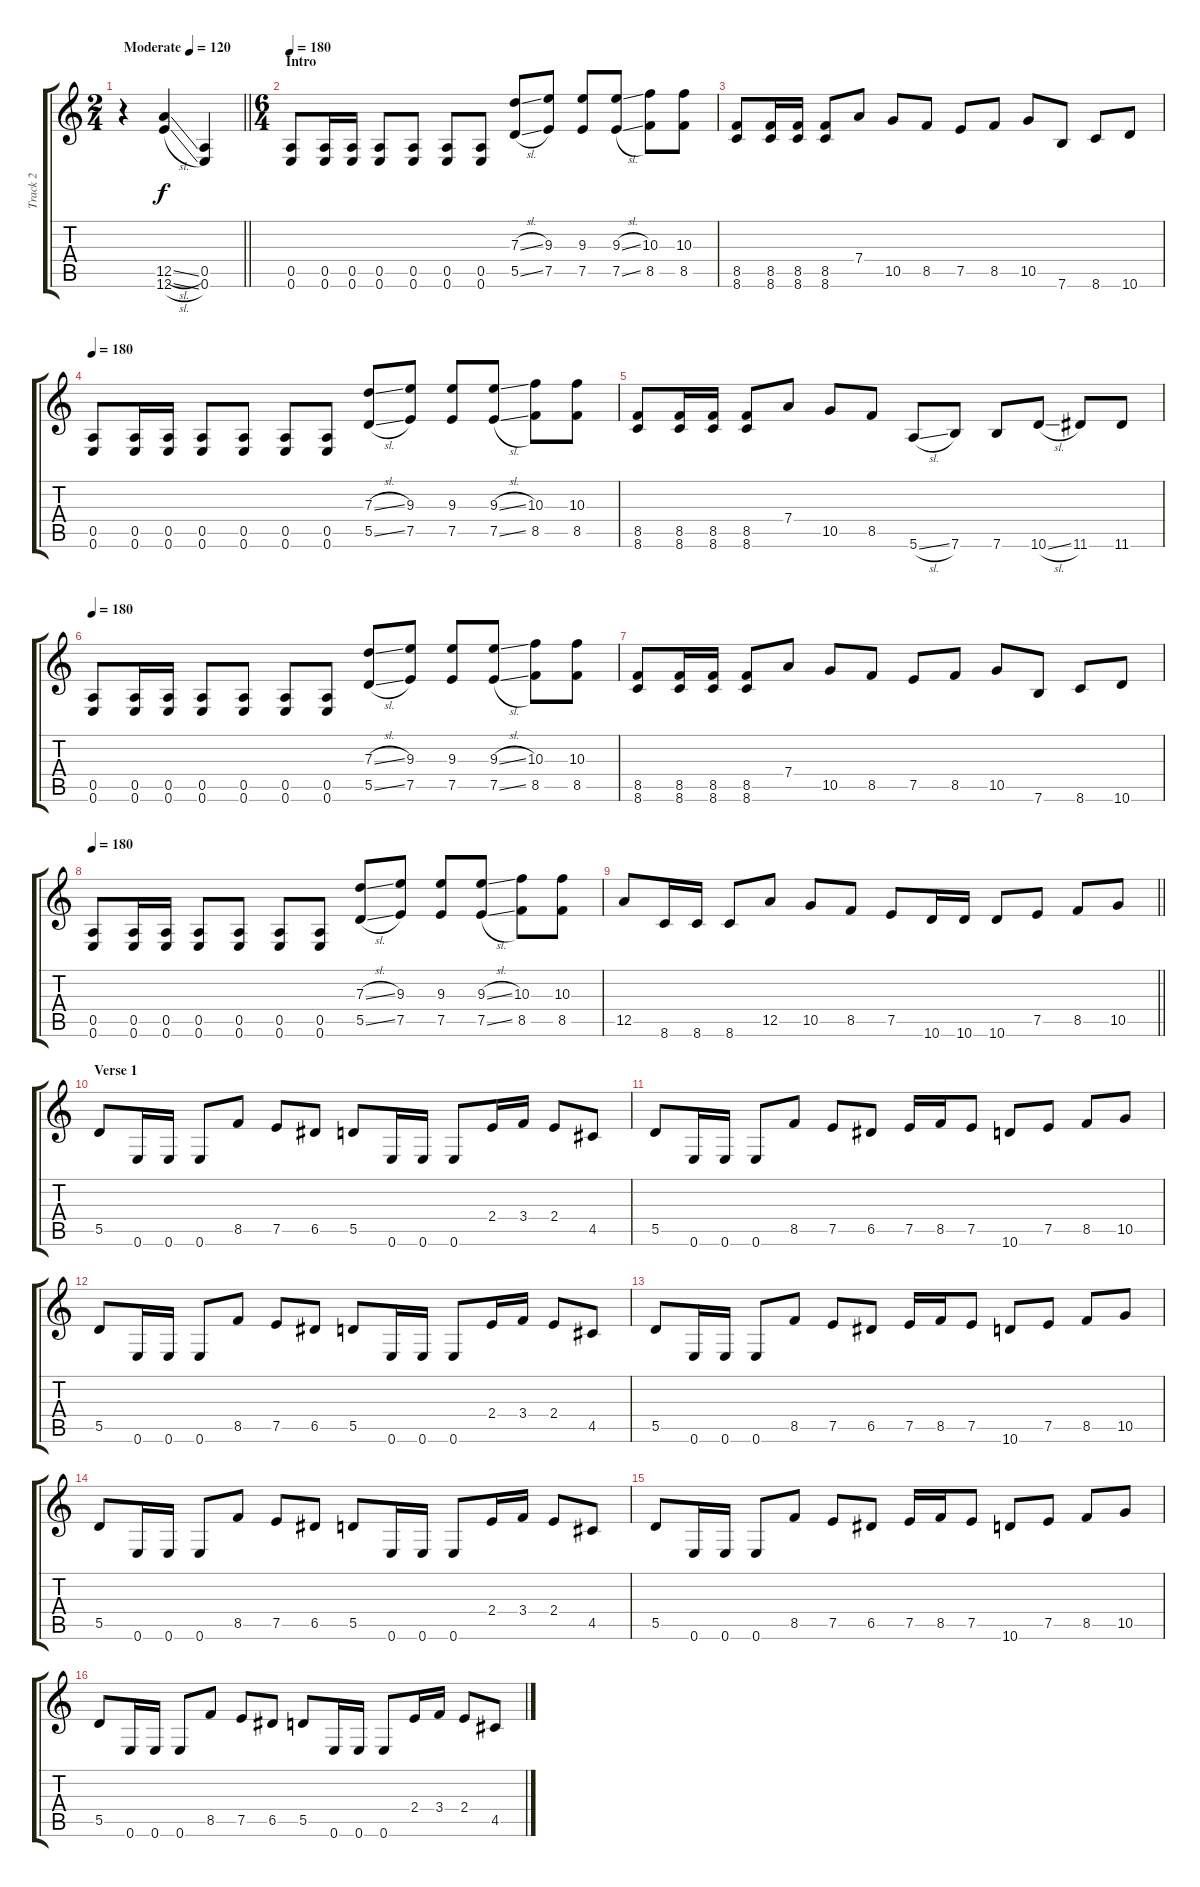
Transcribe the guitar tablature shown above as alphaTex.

\track ("Track 2" "Track 2") {instrument distortionguitar}
\staff {score tabs}
\tuning (E4 B3 G3 D3 A2 E2) {hide}
\ts (2 4)
\tempo (120 "Moderate")
\clef g2
\barLineRight lightlight
\ks c
r.4{dy f instrument distortionguitar} (12.5{sl} 12.6{sl}).4 (0.5 0.6).4 |
\ts (6 4)
\section ("" "Intro")
\tempo 180
(0.5 0.6).8 (0.5 0.6).16 (0.5 0.6).16 (0.5 0.6).8 (0.5 0.6).8 (0.5 0.6).8 (0.5 0.6).8 (7.3{sl} 5.5{sl}).8 (9.3 7.5).8 (9.3 7.5).8 (9.3{sl} 7.5{sl}).8 (10.3 8.5).8 (10.3 8.5).8 |
(8.5 8.6).8 (8.5 8.6).16 (8.5 8.6).16 (8.5 8.6).8 7.4.8 10.5.8 8.5.8 7.5.8 8.5.8 10.5.8 7.6.8 8.6.8 10.6.8 |
\tempo 180
(0.5 0.6).8 (0.5 0.6).16 (0.5 0.6).16 (0.5 0.6).8 (0.5 0.6).8 (0.5 0.6).8 (0.5 0.6).8 (7.3{sl} 5.5{sl}).8 (9.3 7.5).8 (9.3 7.5).8 (9.3{sl} 7.5{sl}).8 (10.3 8.5).8 (10.3 8.5).8 |
(8.5 8.6).8 (8.5 8.6).16 (8.5 8.6).16 (8.5 8.6).8 7.4.8 10.5.8 8.5.8 5.6{sl}.8 7.6.8 7.6.8 10.6{sl}.8 11.6.8 11.6.8 |
\tempo 180
(0.5 0.6).8 (0.5 0.6).16 (0.5 0.6).16 (0.5 0.6).8 (0.5 0.6).8 (0.5 0.6).8 (0.5 0.6).8 (7.3{sl} 5.5{sl}).8 (9.3 7.5).8 (9.3 7.5).8 (9.3{sl} 7.5{sl}).8 (10.3 8.5).8 (10.3 8.5).8 |
(8.5 8.6).8 (8.5 8.6).16 (8.5 8.6).16 (8.5 8.6).8 7.4.8 10.5.8 8.5.8 7.5.8 8.5.8 10.5.8 7.6.8 8.6.8 10.6.8 |
\tempo 180
(0.5 0.6).8 (0.5 0.6).16 (0.5 0.6).16 (0.5 0.6).8 (0.5 0.6).8 (0.5 0.6).8 (0.5 0.6).8 (7.3{sl} 5.5{sl}).8 (9.3 7.5).8 (9.3 7.5).8 (9.3{sl} 7.5{sl}).8 (10.3 8.5).8 (10.3 8.5).8 |
\barLineRight lightlight
12.5.8 8.6.16 8.6.16 8.6.8 12.5.8 10.5.8 8.5.8 7.5.8 10.6.16 10.6.16 10.6.8 7.5.8 8.5.8 10.5.8 |
\section ("" "Verse 1")
5.5.8 0.6.16 0.6.16 0.6.8 8.5.8 7.5.8 6.5.8 5.5.8 0.6.16 0.6.16 0.6.8 2.4.16 3.4.16 2.4.8 4.5.8 |
5.5.8 0.6.16 0.6.16 0.6.8 8.5.8 7.5.8 6.5.8 7.5.16 8.5.16 7.5.8 10.6.8 7.5.8 8.5.8 10.5.8 |
5.5.8 0.6.16 0.6.16 0.6.8 8.5.8 7.5.8 6.5.8 5.5.8 0.6.16 0.6.16 0.6.8 2.4.16 3.4.16 2.4.8 4.5.8 |
5.5.8 0.6.16 0.6.16 0.6.8 8.5.8 7.5.8 6.5.8 7.5.16 8.5.16 7.5.8 10.6.8 7.5.8 8.5.8 10.5.8 |
5.5.8 0.6.16 0.6.16 0.6.8 8.5.8 7.5.8 6.5.8 5.5.8 0.6.16 0.6.16 0.6.8 2.4.16 3.4.16 2.4.8 4.5.8 |
5.5.8 0.6.16 0.6.16 0.6.8 8.5.8 7.5.8 6.5.8 7.5.16 8.5.16 7.5.8 10.6.8 7.5.8 8.5.8 10.5.8 |
5.5.8 0.6.16 0.6.16 0.6.8 8.5.8 7.5.8 6.5.8 5.5.8 0.6.16 0.6.16 0.6.8 2.4.16 3.4.16 2.4.8 4.5.8
